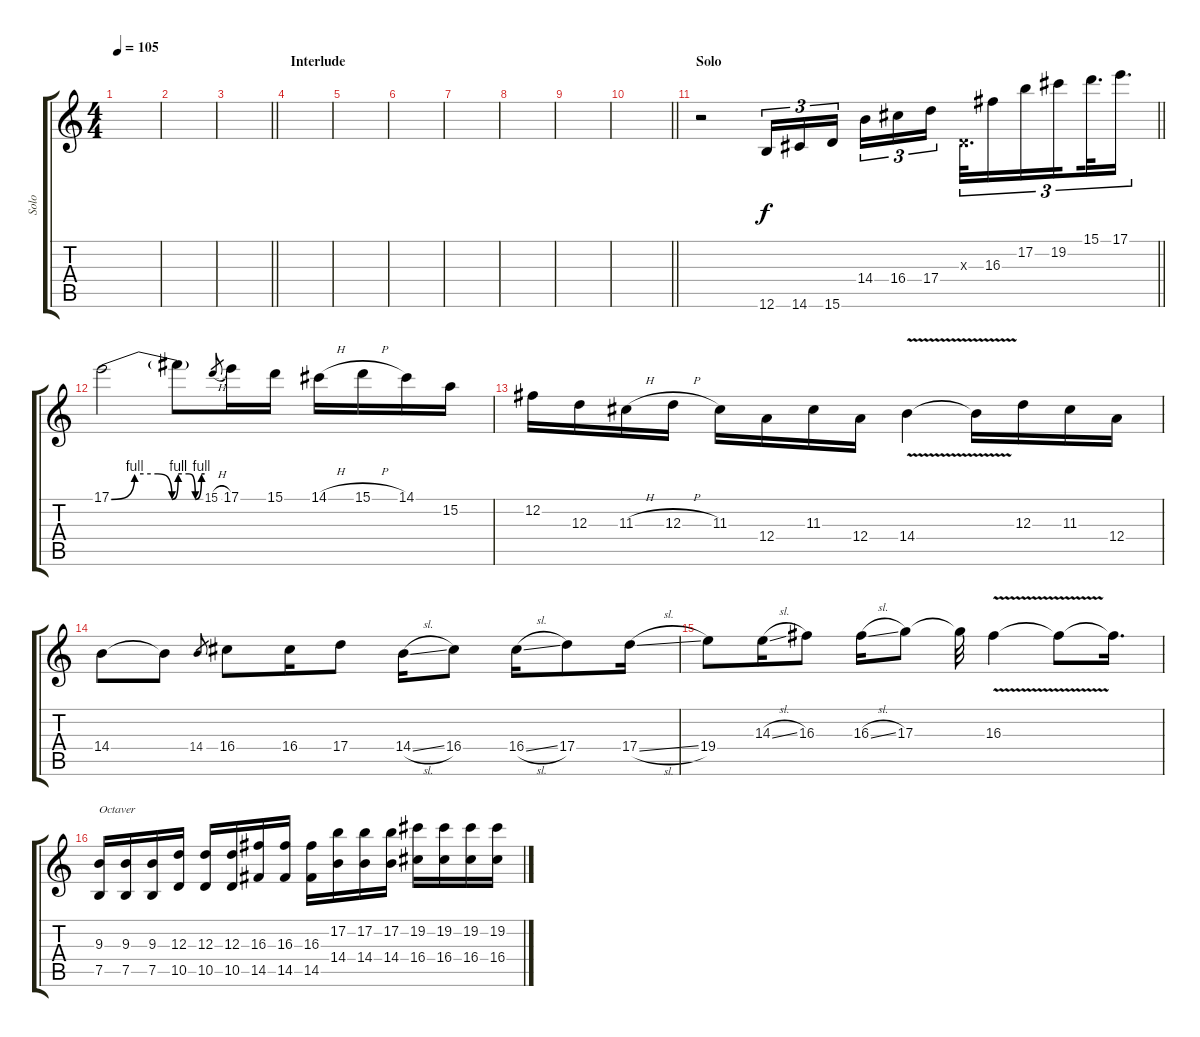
\track ("Solo" "Solo") {instrument distortionguitar}
\staff {score tabs}
\tuning (B3 Gb3 D3 A2 E2 B1) {hide}
\ts (4 4)
\tempo 105
\clef g2
\ks c
|
|
\barLineRight lightlight
|
\section ("" "Interlude")
|
|
|
|
|
|
\barLineRight lightlight
|
\section ("" "Solo")
\barLineRight lightlight
r.2 12.6.16{tu (3 2) volume 16 balance 8 instrument distortionguitar} 14.6.16{tu (3 2)} 15.6.16{tu (3 2) beam splitsecondary} 14.4.16{tu (3 2)} 16.4.16{tu (3 2)} 17.4.16{tu (3 2)} 0.3{x}.32{d tu (3 2)} 16.3.16{tu (3 2)} 17.2.16{tu (3 2)} 19.2.16{tu (3 2) beam splitsecondary} 15.1.32{d tu (3 2)} 17.1.16{d tu (3 2)} |
\section ("" "")
17.1{be (custom 0 0 15 4 30 4 39 0 43 4 50 4 54 0 58 4 60 4)}.2 17.1{t}.8 15.1{h}.8{gr} 17.1.16 15.1.16 14.1{h}.16 15.1{h}.16 14.1.16 15.2.16 |
12.2.16 12.3.16 11.3{h}.16 12.3{h}.16 11.3.16 12.4.16 11.3.16 12.4.16 14.4{v}.4 14.4{t}.16 12.3.16 11.3.16 12.4.16 |
14.4.8 14.4{t}.8 14.4.8{gr} 16.4.8 16.4.16 17.4.8 14.4{sl}.16 16.4.8 16.4{sl}.16 17.4.8 17.4{sl}.16 |
19.4.8 14.3{sl}.16 16.3.8 16.3{sl}.16 17.3.8 17.3{t}.32 16.3{v}.4 16.3{t}.8 16.3{t}.16{d} |
(9.3 7.5).16{txt "Octaver"} (9.3 7.5).16 (9.3 7.5).16 (12.3 10.5).16 (12.3 10.5).16 (12.3 10.5).16 (16.3 14.5).16 (16.3 14.5).16 (16.3 14.5).16 (17.2 14.4).16 (17.2 14.4).16 (17.2 14.4).16 (19.2 16.4).16 (19.2 16.4).16 (19.2 16.4).16 (19.2 16.4).16
